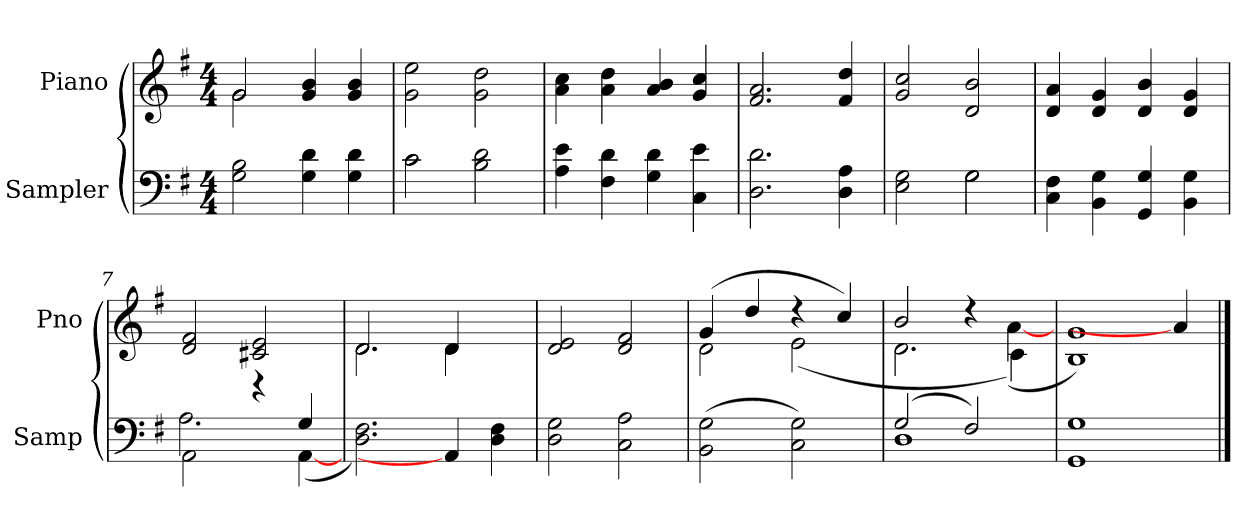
**kern	**kern
*part2	*part1
*staff2	*staff1
*I"Sampler	*I"Piano
*I'Samp	*I'Pno
*clefF4	*clefG2
*k[f#]	*k[f#]
*G:	*G:
*M4/4	*M4/4
=1	=1
*	*^
2G 2B	2g/	2g
4G 4d	4g 4b	2ryy
4G 4d	4g 4b	.
*	*v	*v
=2	=2
*^	*
2c\	2c	2g 2ee
2B 2d	2ryy	2g 2dd
*v	*v	*
=3	=3
4A 4e	4a 4cc
4F# 4d	4a 4dd
4G 4d	4a 4b
4C 4e	4g 4cc
=4	=4
2.D 2.d	2.f# 2.a
4D 4A	4f# 4dd
=5	=5
*^	*
2E 2G	2ryy	2g 2cc
2G\	2G	2d 2b
*v	*v	*
=6	=6
4C 4F#	4d 4a
4BB 4G	4d 4g
4GG 4G	4d 4b
4BB 4G	4d 4g
=7	=7
*^	*
2AA\	2.A	2d 2f#
4r	.	2c#X 2e
4G/	([4AA	.
*v	*v	*
=8	=8
*	*^
2.D 2.F#)	2.d/	2.d
4AA]	4d/	4d
4D 4F#	4ryy	4ryy
*	*v	*v
=9	=9
2D 2G	2d 2e
2C 2A	2d 2f#
=10	=10
*	*^
(2BB 2G	(4g/	2d
.	4dd/	.
2C 2G)	4r	(2e
.	4cc/)	.
=11	=11	=11
*^	*	*
(2G/	1D	2b/	2.d
2F#/)	.	4r	.
.	.	4c\)	([4a
*v	*v	*	*
*	*v	*v
=12	=12
1GG 1G	1B 1g)
4ryy	4a]
==	==
*-	*-
